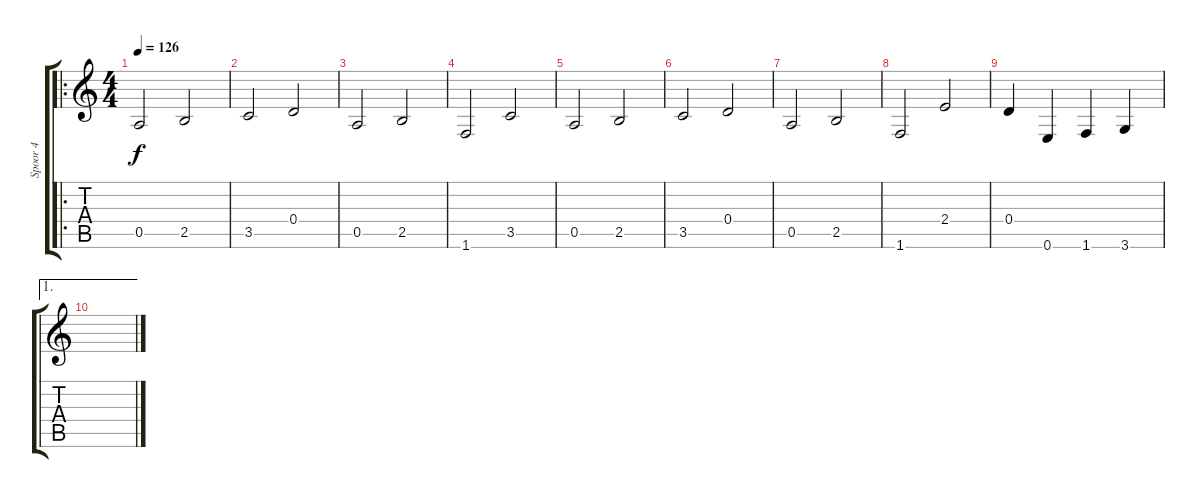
\track ("Spoor 4" "Spoor 4") {instrument electricbassfinger}
\staff {score tabs}
\tuning (E4 B3 G3 D3 A2 E2) {hide}
\ro
\ts (4 4)
\tempo 126
\clef g2
\ks c
0.5.2{dy f} 2.5.2 |
3.5.2 0.4.2 |
0.5.2 2.5.2 |
1.6.2 3.5.2 |
0.5.2 2.5.2 |
3.5.2 0.4.2 |
0.5.2 2.5.2 |
1.6.2 2.4.2 |
0.4.4 0.6.4 1.6.4 3.6.4 |
\ae 1
